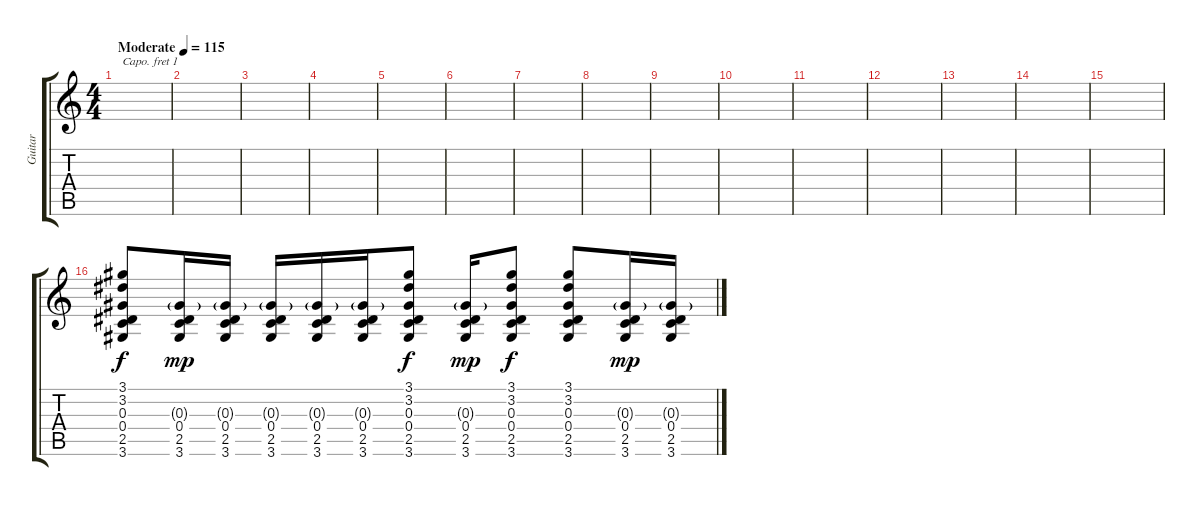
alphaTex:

\track ("Guitar" "Guitar") {instrument acousticguitarsteel}
\staff {score tabs}
\capo 1
\tuning (E4 B3 G3 D3 A2 E2) {hide}
\ts (4 4)
\tempo (115 "Moderate")
\clef g2
\ks c
|
|
|
|
|
|
|
|
|
|
|
|
|
|
|
(3.1 3.2 0.3 0.4 2.5 3.6).8 (0.3{g} 0.4 2.5 3.6).16{dy mp} (0.3{g} 0.4 2.5 3.6).16 (0.3{g} 0.4 2.5 3.6).16 (0.3{g} 0.4 2.5 3.6).16 (0.3{g} 0.4 2.5 3.6).16 (3.1 3.2 0.3 0.4 2.5 3.6).8{dy f} (0.3{g} 0.4 2.5 3.6).16{dy mp} (3.1 3.2 0.3 0.4 2.5 3.6).8{dy f} (3.1 3.2 0.3 0.4 2.5 3.6).8 (0.3{g} 0.4 2.5 3.6).16{dy mp} (0.3{g} 0.4 2.5 3.6).16
